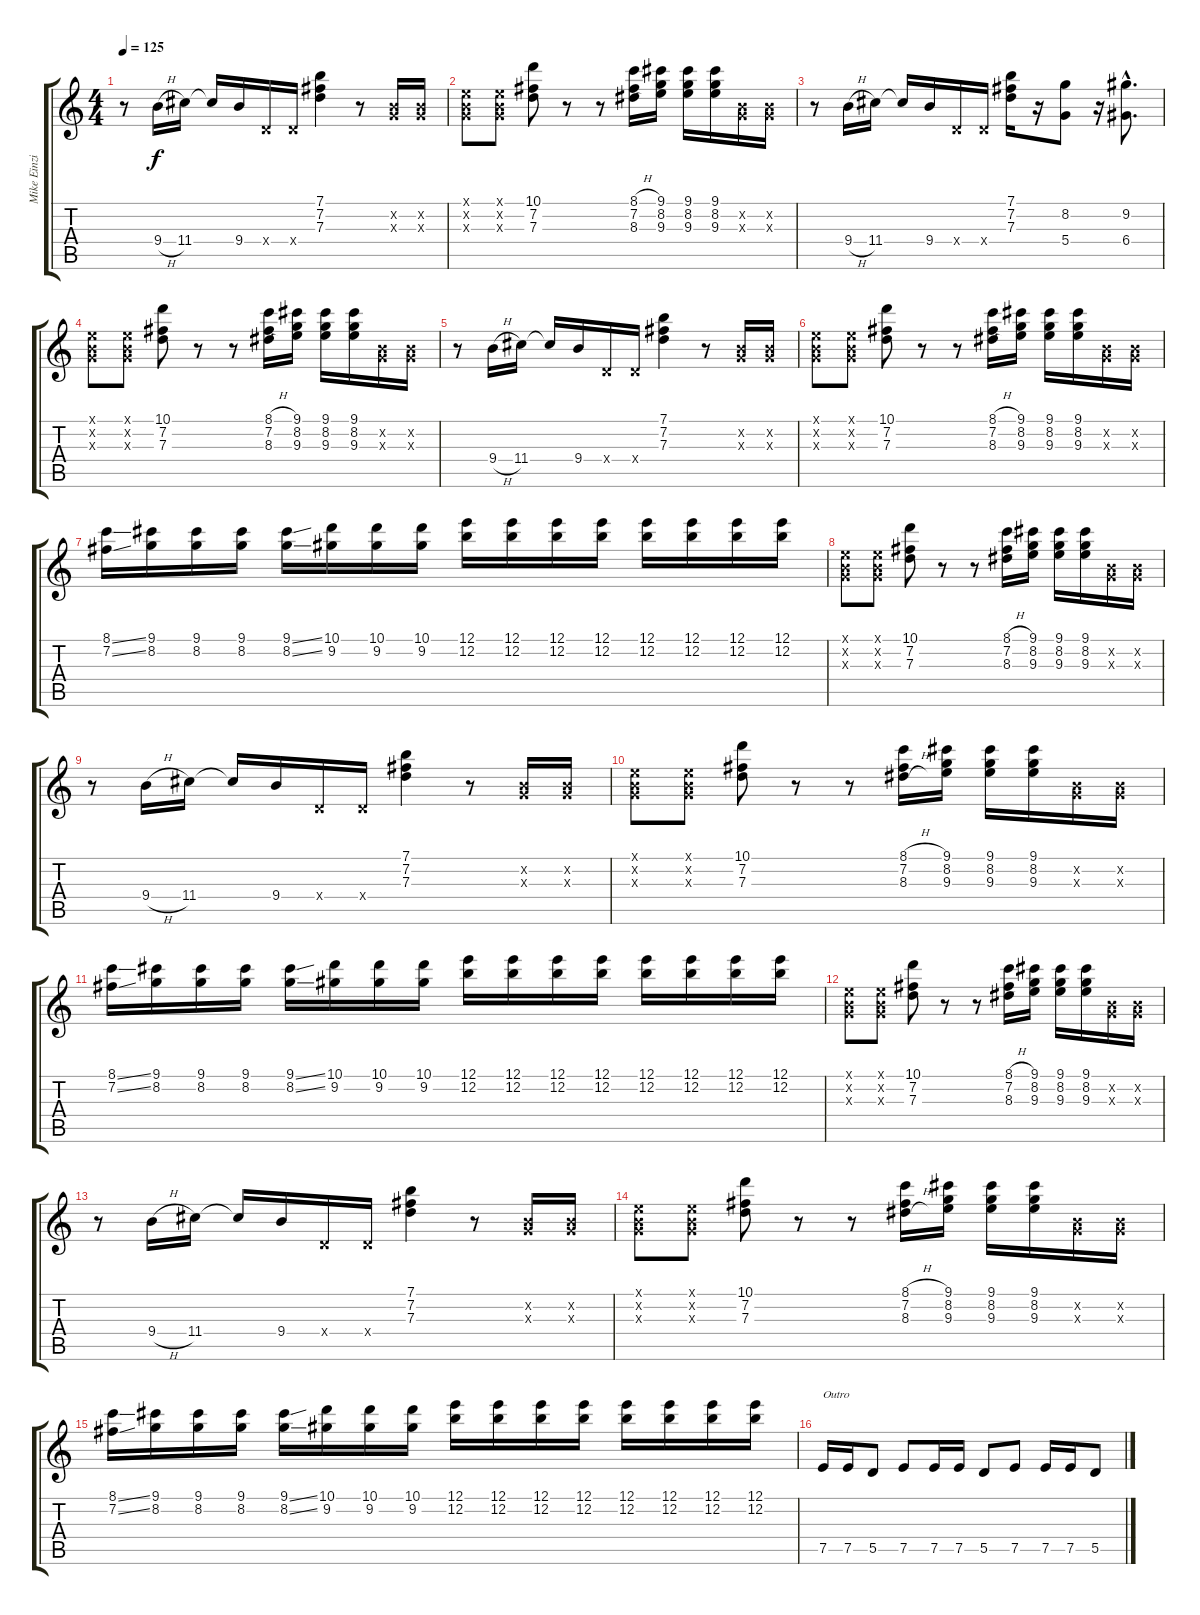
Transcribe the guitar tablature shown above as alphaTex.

\track ("Mike Einziger" "Mike Einzi") {instrument electricguitarclean}
\staff {score tabs}
\tuning (E4 B3 G3 D3 A2 E2) {hide}
\ts (4 4)
\tempo 125
\clef g2
\ks c
r.8{dy f} 9.4{h}.16 11.4.16 11.4{t}.16 9.4.16 0.4{x}.16 0.4{x}.16 (7.1 7.2 7.3).4 r.8 (0.2{x} 0.3{x}).16 (0.2{x} 0.3{x}).16 |
(0.1{x} 0.2{x} 0.3{x}).8 (0.1{x} 0.2{x} 0.3{x}).8 (10.1 7.2 7.3).8 r.8 r.8 (8.1{h} 7.2{h} 8.3{h}).16 (9.1 8.2 9.3).16 (9.1 8.2 9.3).16 (9.1 8.2 9.3).16 (0.2{x} 0.3{x}).16 (0.2{x} 0.3{x}).16 |
r.8 9.4{h}.16 11.4.16 11.4{t}.16 9.4.16 0.4{x}.16 0.4{x}.16 (7.1 7.2 7.3).16 r.16 (8.2 5.4).8 r.16 (9.2{hac} 6.4{hac}).8{d} |
(0.1{x} 0.2{x} 0.3{x}).8 (0.1{x} 0.2{x} 0.3{x}).8 (10.1 7.2 7.3).8 r.8 r.8 (8.1{h} 7.2{h} 8.3{h}).16 (9.1 8.2 9.3).16 (9.1 8.2 9.3).16 (9.1 8.2 9.3).16 (0.2{x} 0.3{x}).16 (0.2{x} 0.3{x}).16 |
r.8 9.4{h}.16 11.4.16 11.4{t}.16 9.4.16 0.4{x}.16 0.4{x}.16 (7.1 7.2 7.3).4 r.8 (0.2{x} 0.3{x}).16 (0.2{x} 0.3{x}).16 |
(0.1{x} 0.2{x} 0.3{x}).8 (0.1{x} 0.2{x} 0.3{x}).8 (10.1 7.2 7.3).8 r.8 r.8 (8.1{h} 7.2{h} 8.3{h}).16 (9.1 8.2 9.3).16 (9.1 8.2 9.3).16 (9.1 8.2 9.3).16 (0.2{x} 0.3{x}).16 (0.2{x} 0.3{x}).16 |
(8.1{ss} 7.2{ss}).16 (9.1 8.2).16 (9.1 8.2).16 (9.1 8.2).16 (9.1{ss} 8.2{ss}).16 (10.1 9.2).16 (10.1 9.2).16 (10.1 9.2).16 (12.1 12.2).16 (12.1 12.2).16 (12.1 12.2).16 (12.1 12.2).16 (12.1 12.2).16 (12.1 12.2).16 (12.1 12.2).16 (12.1 12.2).16 |
(0.1{x} 0.2{x} 0.3{x}).8 (0.1{x} 0.2{x} 0.3{x}).8 (10.1 7.2 7.3).8 r.8 r.8 (8.1{h} 7.2{h} 8.3{h}).16 (9.1 8.2 9.3).16 (9.1 8.2 9.3).16 (9.1 8.2 9.3).16 (0.2{x} 0.3{x}).16 (0.2{x} 0.3{x}).16 |
r.8 9.4{h}.16 11.4.16 11.4{t}.16 9.4.16 0.4{x}.16 0.4{x}.16 (7.1 7.2 7.3).4 r.8 (0.2{x} 0.3{x}).16 (0.2{x} 0.3{x}).16 |
(0.1{x} 0.2{x} 0.3{x}).8 (0.1{x} 0.2{x} 0.3{x}).8 (10.1 7.2 7.3).8 r.8 r.8 (8.1{h} 7.2{h} 8.3{h}).16 (9.1 8.2 9.3).16 (9.1 8.2 9.3).16 (9.1 8.2 9.3).16 (0.2{x} 0.3{x}).16 (0.2{x} 0.3{x}).16 |
(8.1{ss} 7.2{ss}).16 (9.1 8.2).16 (9.1 8.2).16 (9.1 8.2).16 (9.1{ss} 8.2{ss}).16 (10.1 9.2).16 (10.1 9.2).16 (10.1 9.2).16 (12.1 12.2).16 (12.1 12.2).16 (12.1 12.2).16 (12.1 12.2).16 (12.1 12.2).16 (12.1 12.2).16 (12.1 12.2).16 (12.1 12.2).16 |
(0.1{x} 0.2{x} 0.3{x}).8 (0.1{x} 0.2{x} 0.3{x}).8 (10.1 7.2 7.3).8 r.8 r.8 (8.1{h} 7.2{h} 8.3{h}).16 (9.1 8.2 9.3).16 (9.1 8.2 9.3).16 (9.1 8.2 9.3).16 (0.2{x} 0.3{x}).16 (0.2{x} 0.3{x}).16 |
r.8 9.4{h}.16 11.4.16 11.4{t}.16 9.4.16 0.4{x}.16 0.4{x}.16 (7.1 7.2 7.3).4 r.8 (0.2{x} 0.3{x}).16 (0.2{x} 0.3{x}).16 |
(0.1{x} 0.2{x} 0.3{x}).8 (0.1{x} 0.2{x} 0.3{x}).8 (10.1 7.2 7.3).8 r.8 r.8 (8.1{h} 7.2{h} 8.3{h}).16 (9.1 8.2 9.3).16 (9.1 8.2 9.3).16 (9.1 8.2 9.3).16 (0.2{x} 0.3{x}).16 (0.2{x} 0.3{x}).16 |
(8.1{ss} 7.2{ss}).16 (9.1 8.2).16 (9.1 8.2).16 (9.1 8.2).16 (9.1{ss} 8.2{ss}).16 (10.1 9.2).16 (10.1 9.2).16 (10.1 9.2).16 (12.1 12.2).16 (12.1 12.2).16 (12.1 12.2).16 (12.1 12.2).16 (12.1 12.2).16 (12.1 12.2).16 (12.1 12.2).16 (12.1 12.2).16 |
7.5.16{txt "Outro"} 7.5.16 5.5.8 7.5.8 7.5.16 7.5.16 5.5.8 7.5.8 7.5.16 7.5.16 5.5.8
